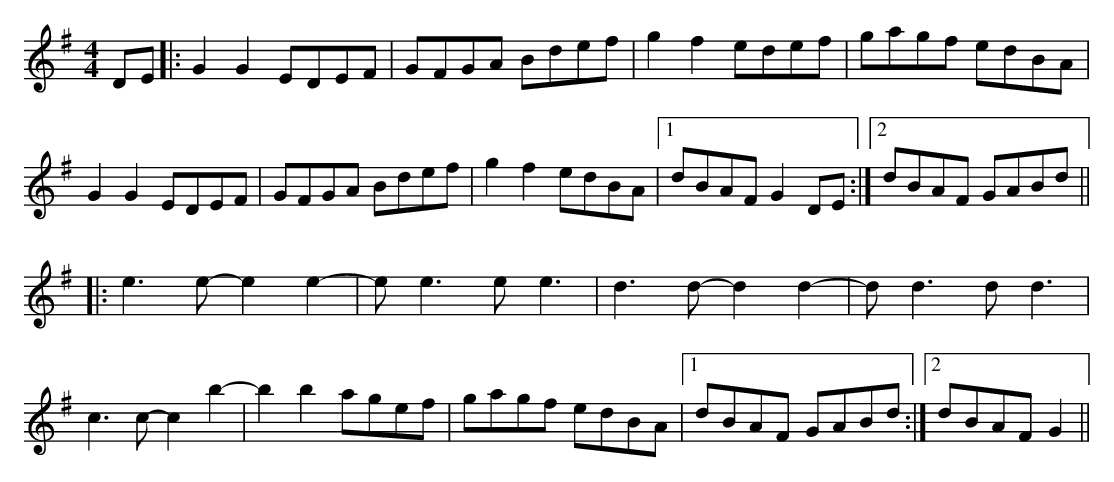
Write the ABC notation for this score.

X:1
M:4/4
K:G
DE|:G2G2 EDEF|GFGA Bdef|g2f2 edef|gagf edBA|
G2G2 EDEF|GFGA Bdef|g2f2 edBA|1 dBAF G2DE:|2 dBAF GABd||
|:e3e- e2e2-|ee3 ee3|d3d- d2d2-|dd3 dd3|
c3c- c2b2-|b2b2 agef|gagf edBA|1 dBAF GABd:|2 dBAF G2||
